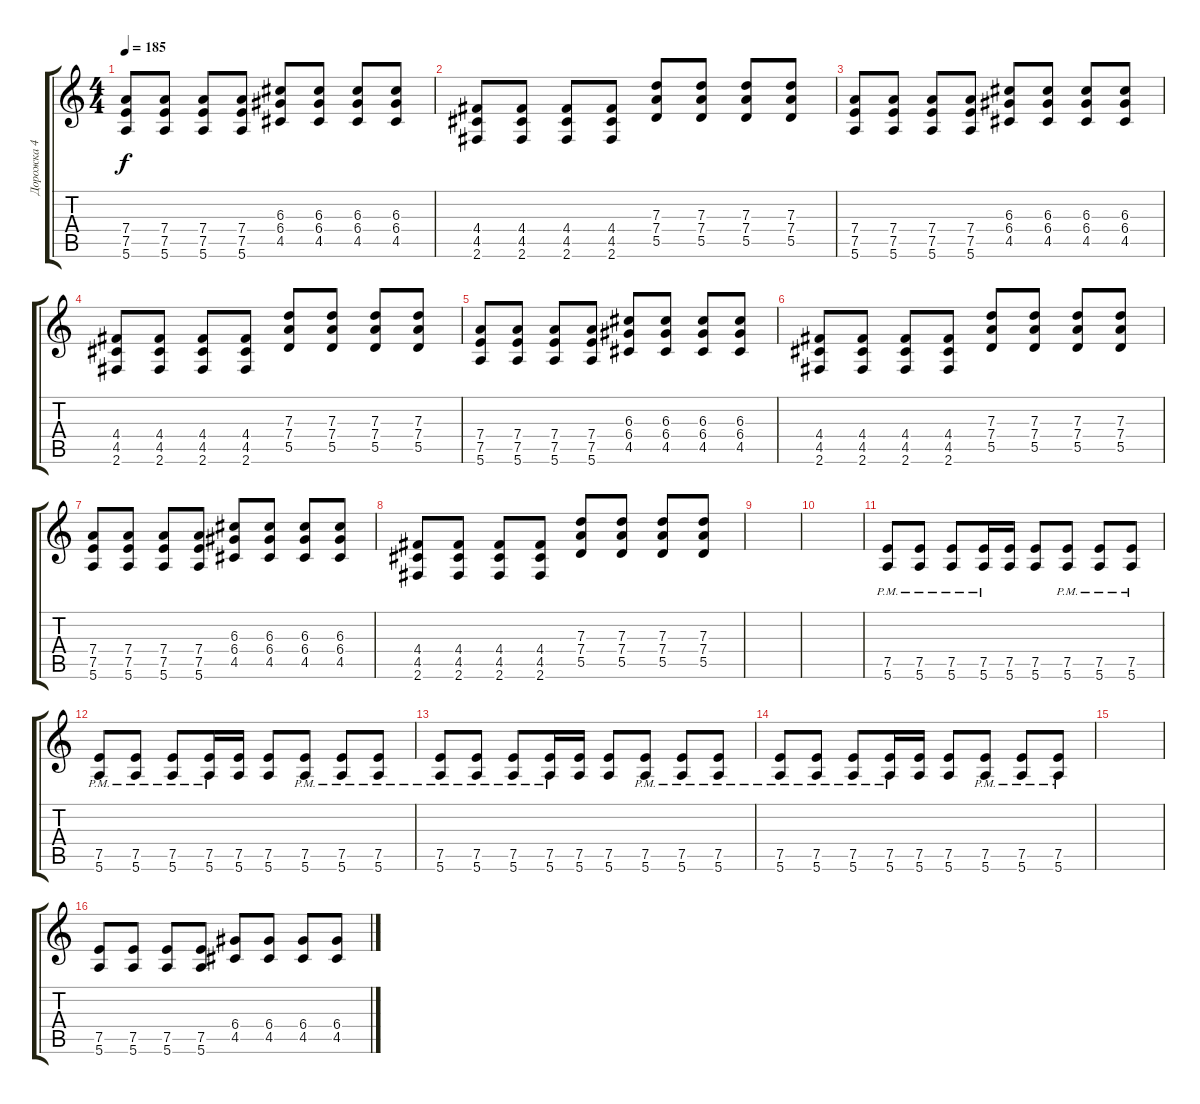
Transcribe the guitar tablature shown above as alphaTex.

\track ("Дорожка 4" "Дорожка 4") {instrument distortionguitar}
\staff {score tabs}
\tuning (E4 B3 G3 D3 A2 E2) {hide}
\ts (4 4)
\tempo 185
\clef g2
\ks c
(7.4 7.5 5.6).8{dy f} (7.4 7.5 5.6).8 (7.4 7.5 5.6).8 (7.4 7.5 5.6).8 (6.3 6.4 4.5).8 (6.3 6.4 4.5).8 (6.3 6.4 4.5).8 (6.3 6.4 4.5).8 |
(4.4 4.5 2.6).8 (4.4 4.5 2.6).8 (4.4 4.5 2.6).8 (4.4 4.5 2.6).8 (7.3 7.4 5.5).8 (7.3 7.4 5.5).8 (7.3 7.4 5.5).8 (7.3 7.4 5.5).8 |
(7.4 7.5 5.6).8 (7.4 7.5 5.6).8 (7.4 7.5 5.6).8 (7.4 7.5 5.6).8 (6.3 6.4 4.5).8 (6.3 6.4 4.5).8 (6.3 6.4 4.5).8 (6.3 6.4 4.5).8 |
(4.4 4.5 2.6).8 (4.4 4.5 2.6).8 (4.4 4.5 2.6).8 (4.4 4.5 2.6).8 (7.3 7.4 5.5).8 (7.3 7.4 5.5).8 (7.3 7.4 5.5).8 (7.3 7.4 5.5).8 |
(7.4 7.5 5.6).8 (7.4 7.5 5.6).8 (7.4 7.5 5.6).8 (7.4 7.5 5.6).8 (6.3 6.4 4.5).8 (6.3 6.4 4.5).8 (6.3 6.4 4.5).8 (6.3 6.4 4.5).8 |
(4.4 4.5 2.6).8 (4.4 4.5 2.6).8 (4.4 4.5 2.6).8 (4.4 4.5 2.6).8 (7.3 7.4 5.5).8 (7.3 7.4 5.5).8 (7.3 7.4 5.5).8 (7.3 7.4 5.5).8 |
(7.4 7.5 5.6).8 (7.4 7.5 5.6).8 (7.4 7.5 5.6).8 (7.4 7.5 5.6).8 (6.3 6.4 4.5).8 (6.3 6.4 4.5).8 (6.3 6.4 4.5).8 (6.3 6.4 4.5).8 |
(4.4 4.5 2.6).8 (4.4 4.5 2.6).8 (4.4 4.5 2.6).8 (4.4 4.5 2.6).8 (7.3 7.4 5.5).8 (7.3 7.4 5.5).8 (7.3 7.4 5.5).8 (7.3 7.4 5.5).8 |
|
|
(7.5{pm} 5.6{pm}).8 (7.5{pm} 5.6{pm}).8 (7.5{pm} 5.6{pm}).8 (7.5{pm} 5.6{pm}).16 (7.5 5.6).16 (7.5 5.6).8 (7.5{pm} 5.6{pm}).8 (7.5{pm} 5.6{pm}).8 (7.5{pm} 5.6{pm}).8 |
(7.5{pm} 5.6{pm}).8 (7.5{pm} 5.6{pm}).8 (7.5{pm} 5.6{pm}).8 (7.5{pm} 5.6{pm}).16 (7.5 5.6).16 (7.5 5.6).8 (7.5{pm} 5.6{pm}).8 (7.5{pm} 5.6{pm}).8 (7.5{pm} 5.6{pm}).8 |
(7.5{pm} 5.6{pm}).8 (7.5{pm} 5.6{pm}).8 (7.5{pm} 5.6{pm}).8 (7.5{pm} 5.6{pm}).16 (7.5 5.6).16 (7.5 5.6).8 (7.5{pm} 5.6{pm}).8 (7.5{pm} 5.6{pm}).8 (7.5{pm} 5.6{pm}).8 |
(7.5{pm} 5.6{pm}).8 (7.5{pm} 5.6{pm}).8 (7.5{pm} 5.6{pm}).8 (7.5{pm} 5.6{pm}).16 (7.5 5.6).16 (7.5 5.6).8 (7.5{pm} 5.6{pm}).8 (7.5{pm} 5.6{pm}).8 (7.5{pm} 5.6{pm}).8 |
|
(7.5 5.6).8 (7.5 5.6).8 (7.5 5.6).8 (7.5 5.6).8 (6.4 4.5).8 (6.4 4.5).8 (6.4 4.5).8 (6.4 4.5).8
